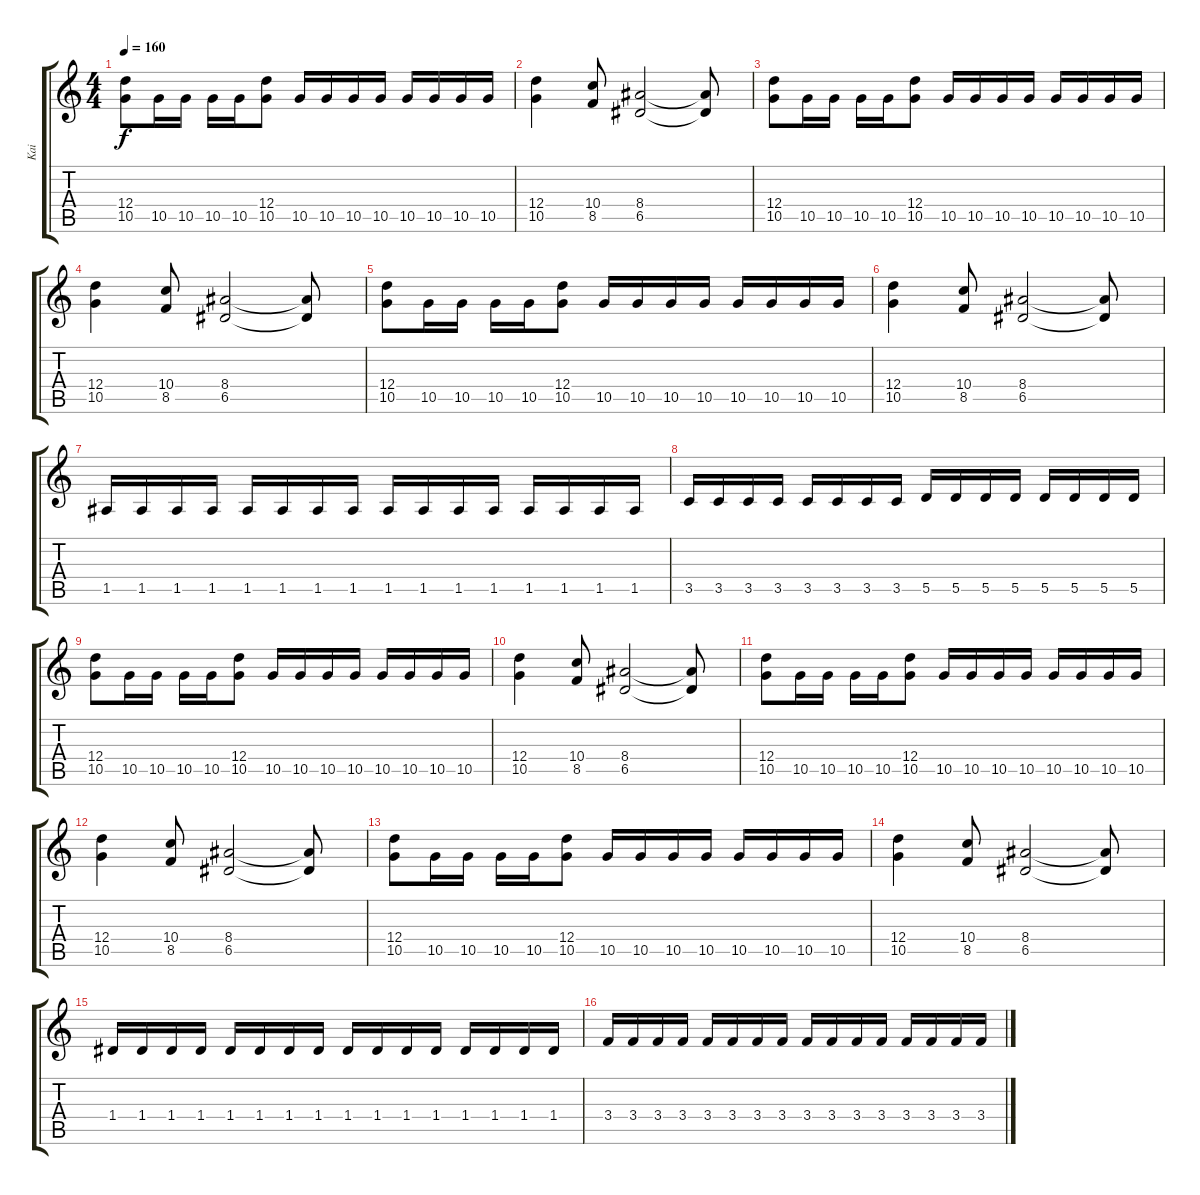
\track ("Kai" "Kai") {instrument distortionguitar}
\staff {score tabs}
\tuning (E4 B3 G3 D3 A2 E2) {hide}
\ts (4 4)
\tempo 160
\clef g2
\ks c
(12.4 10.5).8{dy f} 10.5.16 10.5.16 10.5.16 10.5.16 (12.4 10.5).8 10.5.16 10.5.16 10.5.16 10.5.16 10.5.16 10.5.16 10.5.16 10.5.16 |
(12.4 10.5).4 (10.4 8.5).8 (8.4 6.5).2 (8.4{t} 6.5{t}).8 |
(12.4 10.5).8 10.5.16 10.5.16 10.5.16 10.5.16 (12.4 10.5).8 10.5.16 10.5.16 10.5.16 10.5.16 10.5.16 10.5.16 10.5.16 10.5.16 |
(12.4 10.5).4 (10.4 8.5).8 (8.4 6.5).2 (8.4{t} 6.5{t}).8 |
(12.4 10.5).8 10.5.16 10.5.16 10.5.16 10.5.16 (12.4 10.5).8 10.5.16 10.5.16 10.5.16 10.5.16 10.5.16 10.5.16 10.5.16 10.5.16 |
(12.4 10.5).4 (10.4 8.5).8 (8.4 6.5).2 (8.4{t} 6.5{t}).8 |
1.5.16 1.5.16 1.5.16 1.5.16 1.5.16 1.5.16 1.5.16 1.5.16 1.5.16 1.5.16 1.5.16 1.5.16 1.5.16 1.5.16 1.5.16 1.5.16 |
3.5.16 3.5.16 3.5.16 3.5.16 3.5.16 3.5.16 3.5.16 3.5.16 5.5.16 5.5.16 5.5.16 5.5.16 5.5.16 5.5.16 5.5.16 5.5.16 |
(12.4 10.5).8 10.5.16 10.5.16 10.5.16 10.5.16 (12.4 10.5).8 10.5.16 10.5.16 10.5.16 10.5.16 10.5.16 10.5.16 10.5.16 10.5.16 |
(12.4 10.5).4 (10.4 8.5).8 (8.4 6.5).2 (8.4{t} 6.5{t}).8 |
(12.4 10.5).8 10.5.16 10.5.16 10.5.16 10.5.16 (12.4 10.5).8 10.5.16 10.5.16 10.5.16 10.5.16 10.5.16 10.5.16 10.5.16 10.5.16 |
(12.4 10.5).4 (10.4 8.5).8 (8.4 6.5).2 (8.4{t} 6.5{t}).8 |
(12.4 10.5).8 10.5.16 10.5.16 10.5.16 10.5.16 (12.4 10.5).8 10.5.16 10.5.16 10.5.16 10.5.16 10.5.16 10.5.16 10.5.16 10.5.16 |
(12.4 10.5).4 (10.4 8.5).8 (8.4 6.5).2 (8.4{t} 6.5{t}).8 |
1.4.16 1.4.16 1.4.16 1.4.16 1.4.16 1.4.16 1.4.16 1.4.16 1.4.16 1.4.16 1.4.16 1.4.16 1.4.16 1.4.16 1.4.16 1.4.16 |
3.4.16 3.4.16 3.4.16 3.4.16 3.4.16 3.4.16 3.4.16 3.4.16 3.4.16 3.4.16 3.4.16 3.4.16 3.4.16 3.4.16 3.4.16 3.4.16
